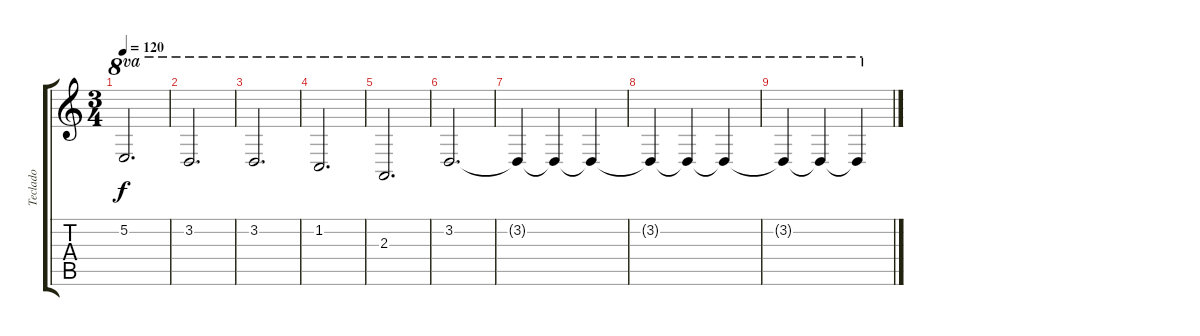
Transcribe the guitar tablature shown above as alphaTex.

\track ("Teclado" "Teclado") {instrument choiraahs}
\staff {score tabs}
\tuning (E4 B3 G3 D3 A2 E2) {hide}
\ts (3 4)
\tempo 120
\clef g2
\ks c
5.2.2{d ot 8va dy f instrument stringensemble1} |
3.2.2{d ot 8va instrument stringensemble1} |
3.2.2{d ot 8va instrument stringensemble1} |
1.2.2{d ot 8va instrument stringensemble1} |
2.3.2{d ot 8va instrument stringensemble1} |
3.2.2{d ot 8va volume 12} |
3.2{t}.4{ot 8va volume 11} 3.2{t}.4{ot 8va volume 10} 3.2{t}.4{ot 8va volume 9} |
3.2{t}.4{ot 8va volume 8} 3.2{t}.4{ot 8va volume 7} 3.2{t}.4{ot 8va volume 6} |
3.2{t}.4{ot 8va volume 5} 3.2{t}.4{ot 8va volume 4} 3.2{t}.4{ot 8va volume 3}
